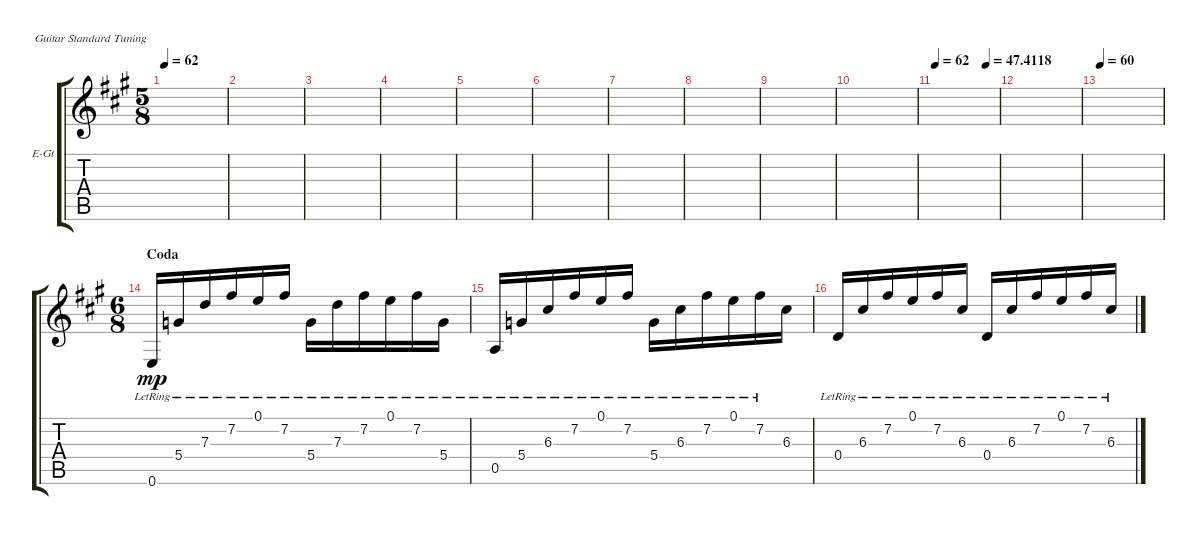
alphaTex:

\defaultSystemsLayout 4
\bracketExtendMode groupsimilarinstruments
\firstSystemTrackNameOrientation horizontal
\otherSystemsTrackNameOrientation horizontal
\track ("Phaser Guitar" "E-Gt") {instrument electricguitarclean}
\staff {score tabs}
\tuning (E4 B3 G3 D3 A2 E2)
\ts (5 8)
\tempo 62
\clef g2
\ks f#minor
|
|
|
|
|
|
|
|
|
|
\tempo 62
\tempo (47.4118 0.8)
|
|
\tempo 60
|
\ts (6 8)
\section ("" "Coda")
0.6{lr}.16{dy mp} 5.4{lr}.16 7.3{lr}.16 7.2{lr}.16 0.1{lr}.16 7.2{lr}.16 5.4{lr}.16 7.3{lr}.16 7.2{lr}.16 0.1{lr}.16 7.2{lr}.16 5.4{lr}.16 |
0.5{lr}.16 5.4{lr}.16 6.3{lr}.16 7.2{lr}.16 0.1{lr}.16 7.2{lr}.16 5.4{lr}.16 6.3{lr}.16 7.2{lr}.16 0.1{lr}.16 7.2{lr}.16 6.3.16 |
0.4{lr}.16 6.3{lr}.16 7.2{lr}.16 0.1{lr}.16 7.2{lr}.16 6.3{lr}.16 0.4{lr}.16 6.3{lr}.16 7.2{lr}.16 0.1{lr}.16 7.2{lr}.16 6.3{lr}.16
